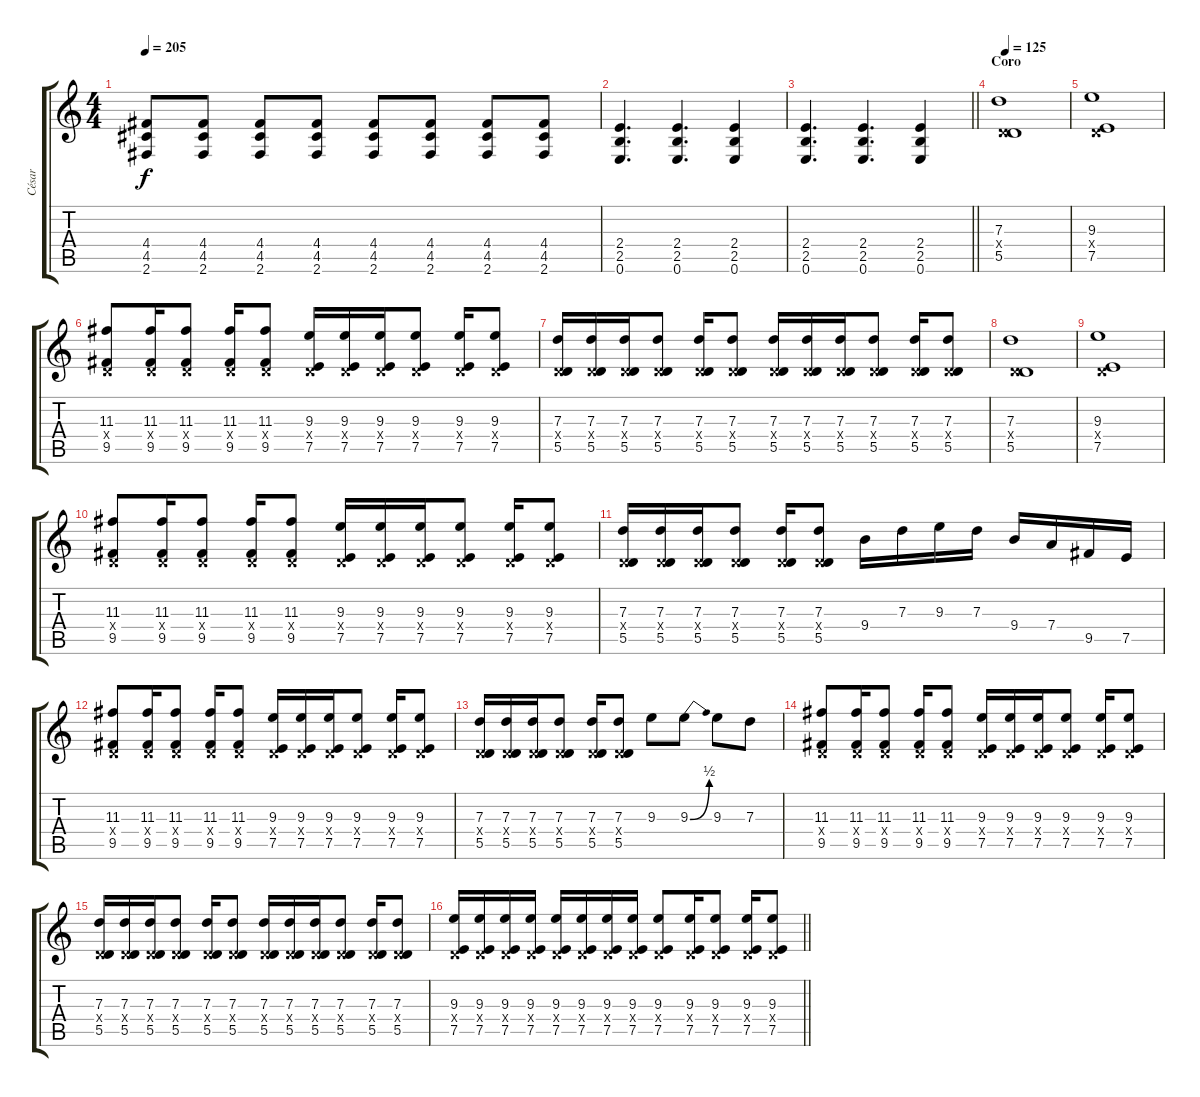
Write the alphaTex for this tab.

\track ("César" "César") {instrument distortionguitar}
\staff {score tabs}
\tuning (E4 B3 G3 D3 A2 E2) {hide}
\ts (4 4)
\tempo 205
\clef g2
\ks c
(4.4 4.5 2.6).8{dy f} (4.4 4.5 2.6).8 (4.4 4.5 2.6).8 (4.4 4.5 2.6).8 (4.4 4.5 2.6).8 (4.4 4.5 2.6).8 (4.4 4.5 2.6).8 (4.4 4.5 2.6).8 |
(2.4 2.5 0.6).4{d} (2.4 2.5 0.6).4{d} (2.4 2.5 0.6).4 |
\barLineRight lightlight
(2.4 2.5 0.6).4{d} (2.4 2.5 0.6).4{d} (2.4 2.5 0.6).4 |
\section ("" "Coro")
\tempo 125
(7.3 0.4{x} 5.5).1 |
(9.3 0.4{x} 7.5).1 |
(11.3 0.4{x} 9.5).8 (11.3 0.4{x} 9.5).16 (11.3 0.4{x} 9.5).8 (11.3 0.4{x} 9.5).16 (11.3 0.4{x} 9.5).8 (9.3 0.4{x} 7.5).16 (9.3 0.4{x} 7.5).16 (9.3 0.4{x} 7.5).16 (9.3 0.4{x} 7.5).8 (9.3 0.4{x} 7.5).16 (9.3 0.4{x} 7.5).8 |
(7.3 0.4{x} 5.5).16 (7.3 0.4{x} 5.5).16 (7.3 0.4{x} 5.5).16 (7.3 0.4{x} 5.5).8 (7.3 0.4{x} 5.5).16 (7.3 0.4{x} 5.5).8 (7.3 0.4{x} 5.5).16 (7.3 0.4{x} 5.5).16 (7.3 0.4{x} 5.5).16 (7.3 0.4{x} 5.5).8 (7.3 0.4{x} 5.5).16 (7.3 0.4{x} 5.5).8 |
(7.3 0.4{x} 5.5).1 |
(9.3 0.4{x} 7.5).1 |
(11.3 0.4{x} 9.5).8 (11.3 0.4{x} 9.5).16 (11.3 0.4{x} 9.5).8 (11.3 0.4{x} 9.5).16 (11.3 0.4{x} 9.5).8 (9.3 0.4{x} 7.5).16 (9.3 0.4{x} 7.5).16 (9.3 0.4{x} 7.5).16 (9.3 0.4{x} 7.5).8 (9.3 0.4{x} 7.5).16 (9.3 0.4{x} 7.5).8 |
(7.3 0.4{x} 5.5).16 (7.3 0.4{x} 5.5).16 (7.3 0.4{x} 5.5).16 (7.3 0.4{x} 5.5).8 (7.3 0.4{x} 5.5).16 (7.3 0.4{x} 5.5).8 9.4.16 7.3.16 9.3.16 7.3.16 9.4.16 7.4.16 9.5.16 7.5.16 |
(11.3 0.4{x} 9.5).8 (11.3 0.4{x} 9.5).16 (11.3 0.4{x} 9.5).8 (11.3 0.4{x} 9.5).16 (11.3 0.4{x} 9.5).8 (9.3 0.4{x} 7.5).16 (9.3 0.4{x} 7.5).16 (9.3 0.4{x} 7.5).16 (9.3 0.4{x} 7.5).8 (9.3 0.4{x} 7.5).16 (9.3 0.4{x} 7.5).8 |
(7.3 0.4{x} 5.5).16 (7.3 0.4{x} 5.5).16 (7.3 0.4{x} 5.5).16 (7.3 0.4{x} 5.5).8 (7.3 0.4{x} 5.5).16 (7.3 0.4{x} 5.5).8 9.3.8 9.3{be (bend 0 0 60 2)}.8 9.3.8 7.3.8 |
(11.3 0.4{x} 9.5).8 (11.3 0.4{x} 9.5).16 (11.3 0.4{x} 9.5).8 (11.3 0.4{x} 9.5).16 (11.3 0.4{x} 9.5).8 (9.3 0.4{x} 7.5).16 (9.3 0.4{x} 7.5).16 (9.3 0.4{x} 7.5).16 (9.3 0.4{x} 7.5).8 (9.3 0.4{x} 7.5).16 (9.3 0.4{x} 7.5).8 |
(7.3 0.4{x} 5.5).16 (7.3 0.4{x} 5.5).16 (7.3 0.4{x} 5.5).16 (7.3 0.4{x} 5.5).8 (7.3 0.4{x} 5.5).16 (7.3 0.4{x} 5.5).8 (7.3 0.4{x} 5.5).16 (7.3 0.4{x} 5.5).16 (7.3 0.4{x} 5.5).16 (7.3 0.4{x} 5.5).8 (7.3 0.4{x} 5.5).16 (7.3 0.4{x} 5.5).8 |
\barLineRight lightlight
(9.3 0.4{x} 7.5).16 (9.3 0.4{x} 7.5).16 (9.3 0.4{x} 7.5).16 (9.3 0.4{x} 7.5).16 (9.3 0.4{x} 7.5).16 (9.3 0.4{x} 7.5).16 (9.3 0.4{x} 7.5).16 (9.3 0.4{x} 7.5).16 (9.3 0.4{x} 7.5).8 (9.3 0.4{x} 7.5).16 (9.3 0.4{x} 7.5).8 (9.3 0.4{x} 7.5).16 (9.3 0.4{x} 7.5).8
